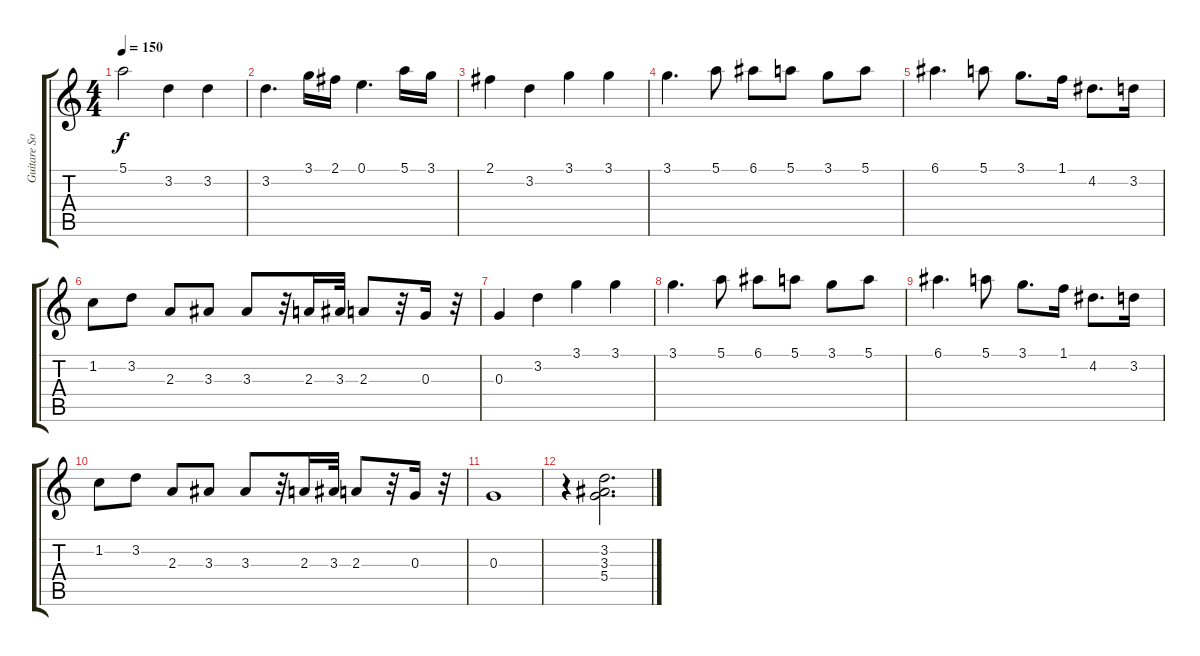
\track ("Guitare Solo" "Guitare So") {instrument acousticguitarnylon}
\staff {score tabs}
\tuning (E4 B3 G3 D3 A2 E2) {hide}
\ts (4 4)
\tempo 150
\clef g2
\ks c
5.1.2{dy f} 3.2.4 3.2.4 |
3.2.4{d} 3.1.16 2.1.16 0.1.4{d} 5.1.16 3.1.16 |
2.1.4 3.2.4 3.1.4 3.1.4 |
3.1.4{d} 5.1.8 6.1.8 5.1.8 3.1.8 5.1.8 |
6.1.4{d} 5.1.8 3.1.8{d} 1.1.16 4.2.8{d} 3.2.16 |
1.2.8 3.2.8 2.3.8 3.3.8 3.3.8 r.32 2.3.16 3.3.32 2.3.8 r.32 0.3.16 r.32 |
0.3.4 3.2.4 3.1.4 3.1.4 |
3.1.4{d} 5.1.8 6.1.8 5.1.8 3.1.8 5.1.8 |
6.1.4{d} 5.1.8 3.1.8{d} 1.1.16 4.2.8{d} 3.2.16 |
1.2.8 3.2.8 2.3.8 3.3.8 3.3.8 r.32 2.3.16 3.3.32 2.3.8 r.32 0.3.16 r.32 |
0.3.1 |
r.4 (3.2 3.3 5.4).2{d}
